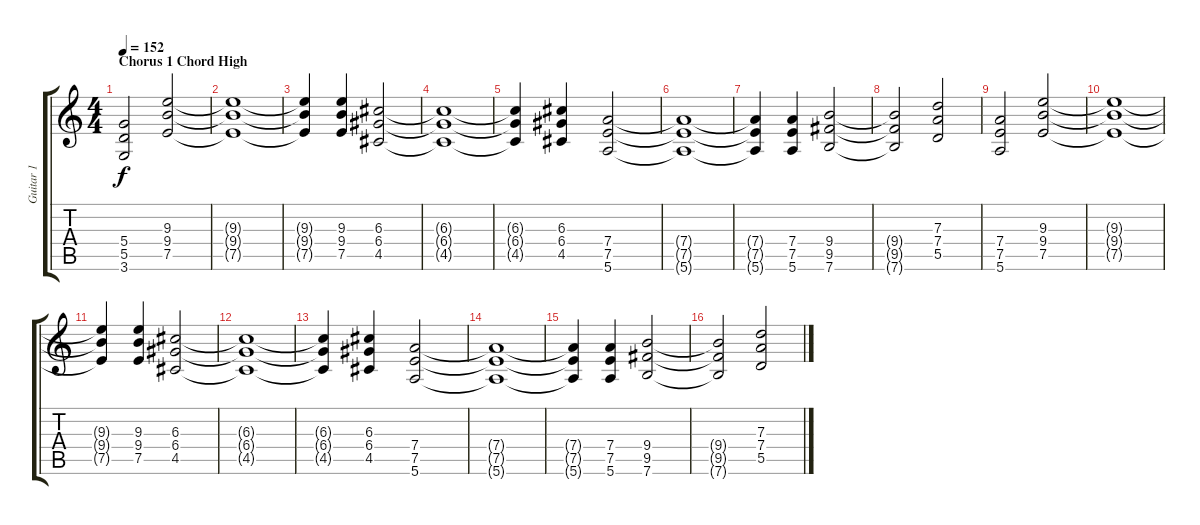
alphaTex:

\track ("Guitar 1" "Guitar 1") {instrument overdrivenguitar}
\staff {score tabs}
\tuning (E4 B3 G3 D3 A2 E2) {hide}
\ts (4 4)
\section ("" "Chorus 1 Chord High")
\tempo 152
\clef g2
\ks c
(5.4 5.5 3.6).2{dy f} (9.3 9.4 7.5).2 |
(9.3{t} 9.4{t} 7.5{t}).1 |
(9.3{t} 9.4{t} 7.5{t}).4 (9.3 9.4 7.5).4 (6.3 6.4 4.5).2 |
(6.3{t} 6.4{t} 4.5{t}).1 |
(6.3{t} 6.4{t} 4.5{t}).4 (6.3 6.4 4.5).4 (7.4 7.5 5.6).2 |
(7.4{t} 7.5{t} 5.6{t}).1 |
(7.4{t} 7.5{t} 5.6{t}).4 (7.4 7.5 5.6).4 (9.4 9.5 7.6).2 |
(9.4{t} 9.5{t} 7.6{t}).2 (7.3 7.4 5.5).2 |
(7.4 7.5 5.6).2 (9.3 9.4 7.5).2 |
(9.3{t} 9.4{t} 7.5{t}).1 |
(9.3{t} 9.4{t} 7.5{t}).4 (9.3 9.4 7.5).4 (6.3 6.4 4.5).2 |
(6.3{t} 6.4{t} 4.5{t}).1 |
(6.3{t} 6.4{t} 4.5{t}).4 (6.3 6.4 4.5).4 (7.4 7.5 5.6).2 |
(7.4{t} 7.5{t} 5.6{t}).1 |
(7.4{t} 7.5{t} 5.6{t}).4 (7.4 7.5 5.6).4 (9.4 9.5 7.6).2 |
(9.4{t} 9.5{t} 7.6{t}).2 (7.3 7.4 5.5).2
